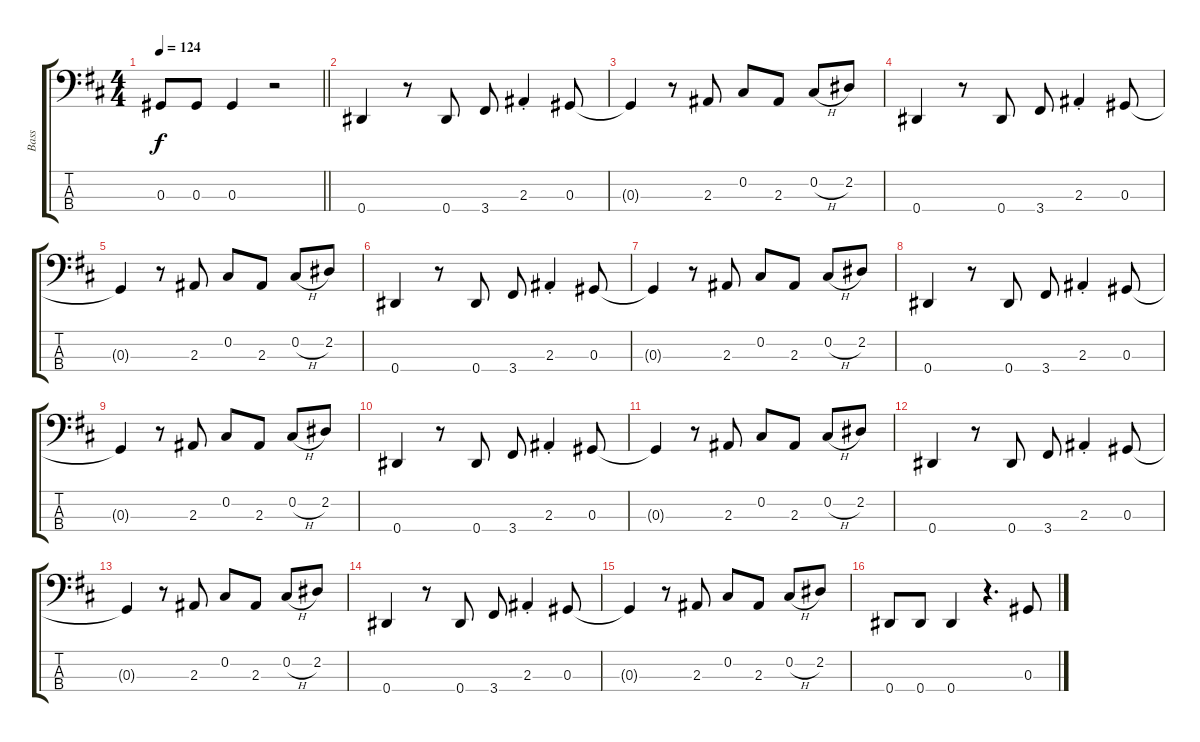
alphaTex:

\track ("Bass" "Bass") {instrument electricbassfinger}
\staff {score tabs}
\tuning (Gb2 Db2 Ab1 Eb1) {hide}
\ts (4 4)
\tempo 124
\clef f4
\barLineRight lightlight
\ks d
0.3.8{dy f} 0.3.8 0.3.4 r.2 |
0.4.4 r.8 0.4.8 3.4.8 2.3{st}.4 0.3.8 |
0.3{t}.4 r.8 2.3.8 0.2.8 2.3.8 0.2{h}.8 2.2.8 |
0.4.4 r.8 0.4.8 3.4.8 2.3{st}.4 0.3.8 |
0.3{t}.4 r.8 2.3.8 0.2.8 2.3.8 0.2{h}.8 2.2.8 |
0.4.4 r.8 0.4.8 3.4.8 2.3{st}.4 0.3.8 |
0.3{t}.4 r.8 2.3.8 0.2.8 2.3.8 0.2{h}.8 2.2.8 |
0.4.4 r.8 0.4.8 3.4.8 2.3{st}.4 0.3.8 |
0.3{t}.4 r.8 2.3.8 0.2.8 2.3.8 0.2{h}.8 2.2.8 |
0.4.4 r.8 0.4.8 3.4.8 2.3{st}.4 0.3.8 |
0.3{t}.4 r.8 2.3.8 0.2.8 2.3.8 0.2{h}.8 2.2.8 |
0.4.4 r.8 0.4.8 3.4.8 2.3{st}.4 0.3.8 |
0.3{t}.4 r.8 2.3.8 0.2.8 2.3.8 0.2{h}.8 2.2.8 |
0.4.4 r.8 0.4.8 3.4.8 2.3{st}.4 0.3.8 |
0.3{t}.4 r.8 2.3.8 0.2.8 2.3.8 0.2{h}.8 2.2.8 |
0.4.8 0.4.8 0.4.4 r.4{d} 0.3.8
